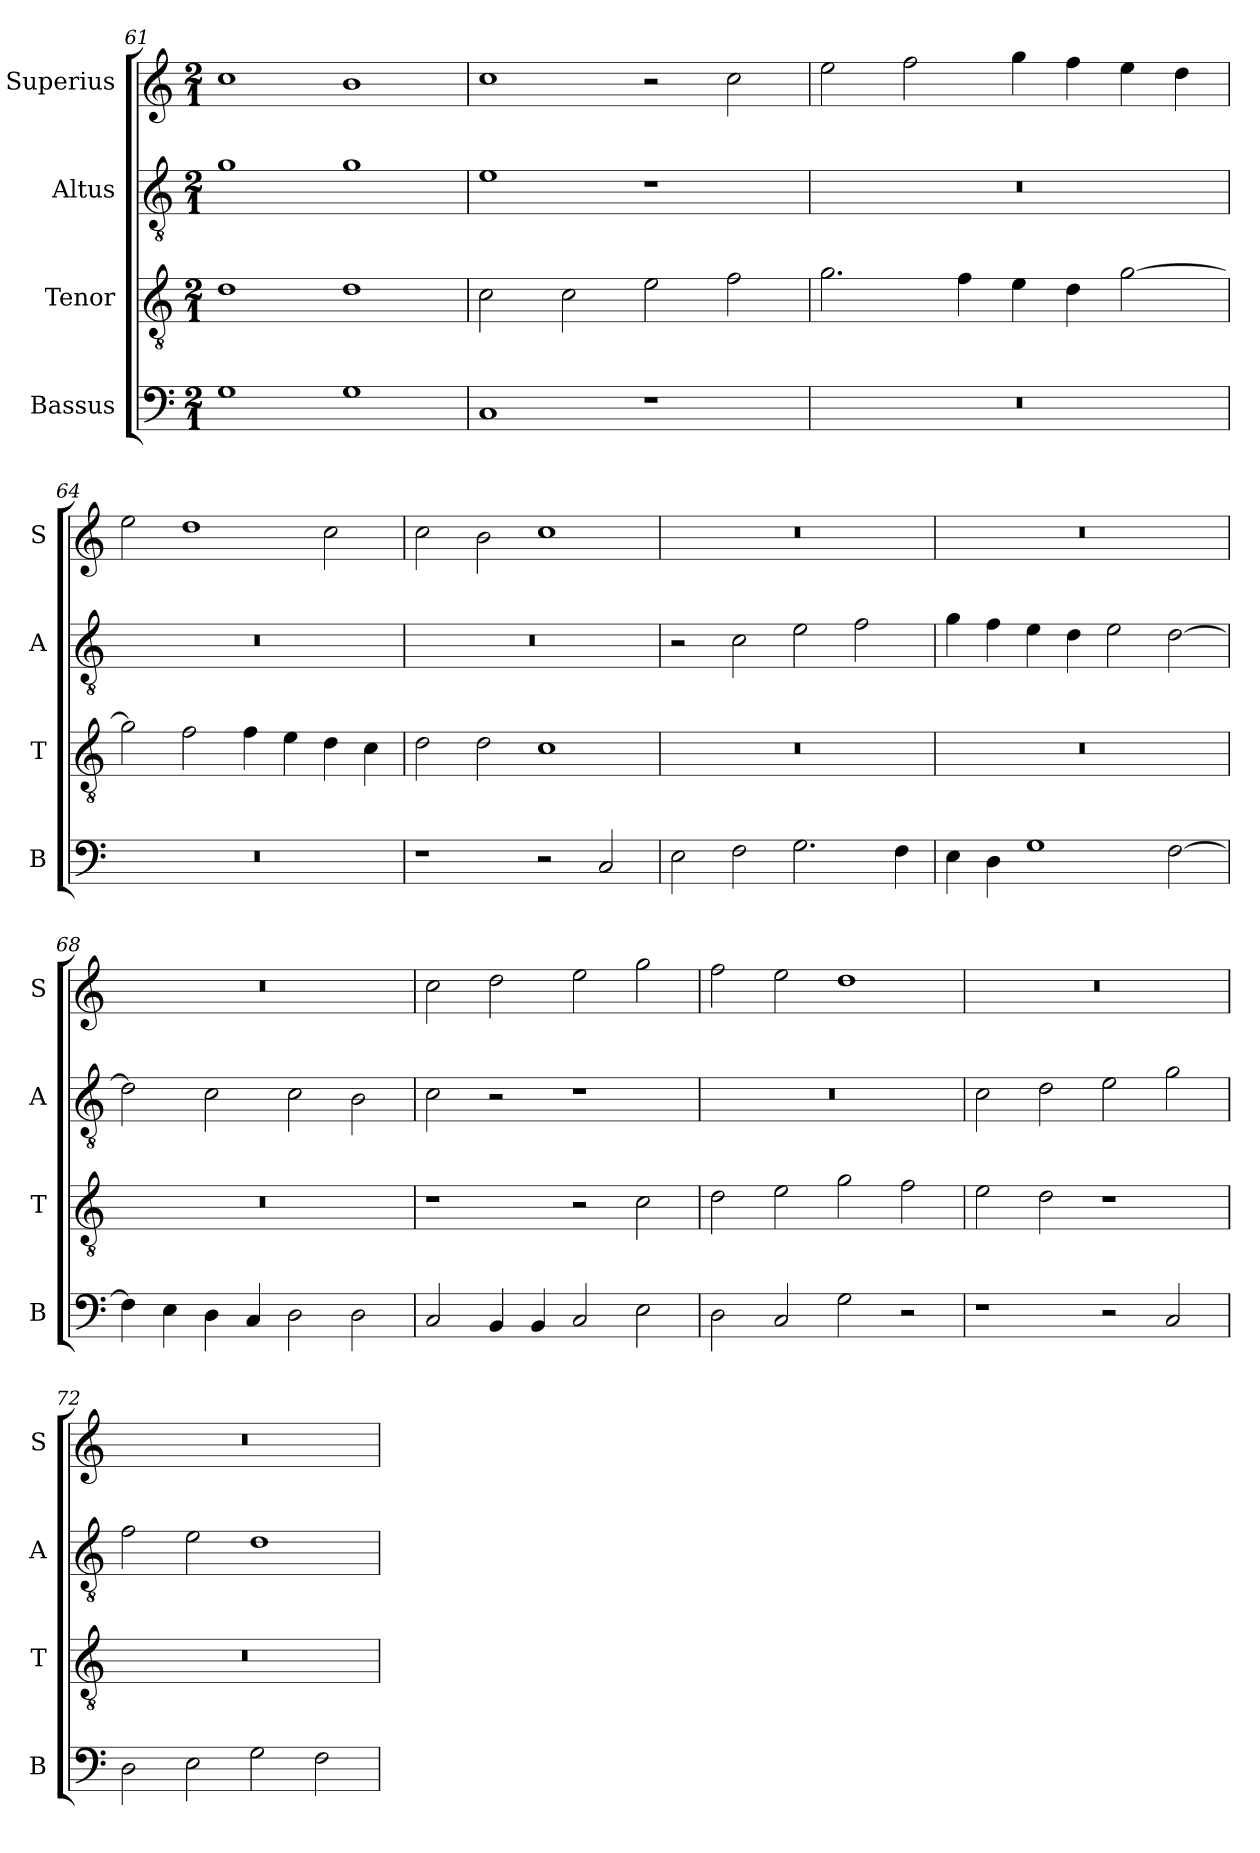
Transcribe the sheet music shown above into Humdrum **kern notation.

**kern	**kern	**kern	**kern
*part4	*part3	*part2	*part1
*staff4	*staff3	*staff2	*staff1
*I"Bassus	*I"Tenor	*I"Altus	*I"Superius
*I'B	*I'T	*I'A	*I'S
*clefF4	*clefGv2	*clefGv2	*clefG2
*k[]	*k[]	*k[]	*k[]
*M2/1	*M2/1	*M2/1	*M2/1
=61	=61	=61	=61
1G	1d	1g	1cc
1G	1d	1g	1b
=62	=62	=62	=62
1C	2c\	1e	1cc
.	2c\	.	.
1r	2e\	1r	2r
.	2f\	.	2cc\
=63	=63	=63	=63
0r	2.g\	0r	2ee\
.	.	.	2ff\
.	4f\	.	.
.	4e\	.	4gg\
.	4d\	.	4ff\
.	[2g\	.	4ee\
.	.	.	4dd\
=64	=64	=64	=64
0r	2g\]	0r	2ee\
.	2f\	.	1dd
.	4f\	.	.
.	4e\	.	.
.	4d\	.	2cc\
.	4c\	.	.
=65	=65	=65	=65
1r	2d\	0r	2cc\
.	2d\	.	2b\
2r	1c	.	1cc
2C/	.	.	.
=66	=66	=66	=66
2E\	0r	2r	0r
2F\	.	2c\	.
2.G\	.	2e\	.
.	.	2f\	.
4F\	.	.	.
=67	=67	=67	=67
4E\	0r	4g\	0r
4D\	.	4f\	.
1G	.	4e\	.
.	.	4d\	.
.	.	2e\	.
[2F\	.	[2d\	.
=68	=68	=68	=68
4F\]	0r	2d\]	0r
4E\	.	.	.
4D\	.	2c\	.
4C/	.	.	.
2D\	.	2c\	.
2D\	.	2B\	.
=69	=69	=69	=69
2C/	1r	2c\	2cc\
4BB/	.	2r	2dd\
4BB/	.	.	.
2C/	2r	1r	2ee\
2E\	2c\	.	2gg\
=70	=70	=70	=70
2D\	2d\	0r	2ff\
2C/	2e\	.	2ee\
2G\	2g\	.	1dd
2r	2f\	.	.
=71	=71	=71	=71
1r	2e\	2c\	0r
.	2d\	2d\	.
2r	1r	2e\	.
2C/	.	2g\	.
=72	=72	=72	=72
2D\	0r	2f\	0r
2E\	.	2e\	.
2G\	.	1d	.
2F\	.	.	.
=	=	=	=
*-	*-	*-	*-
